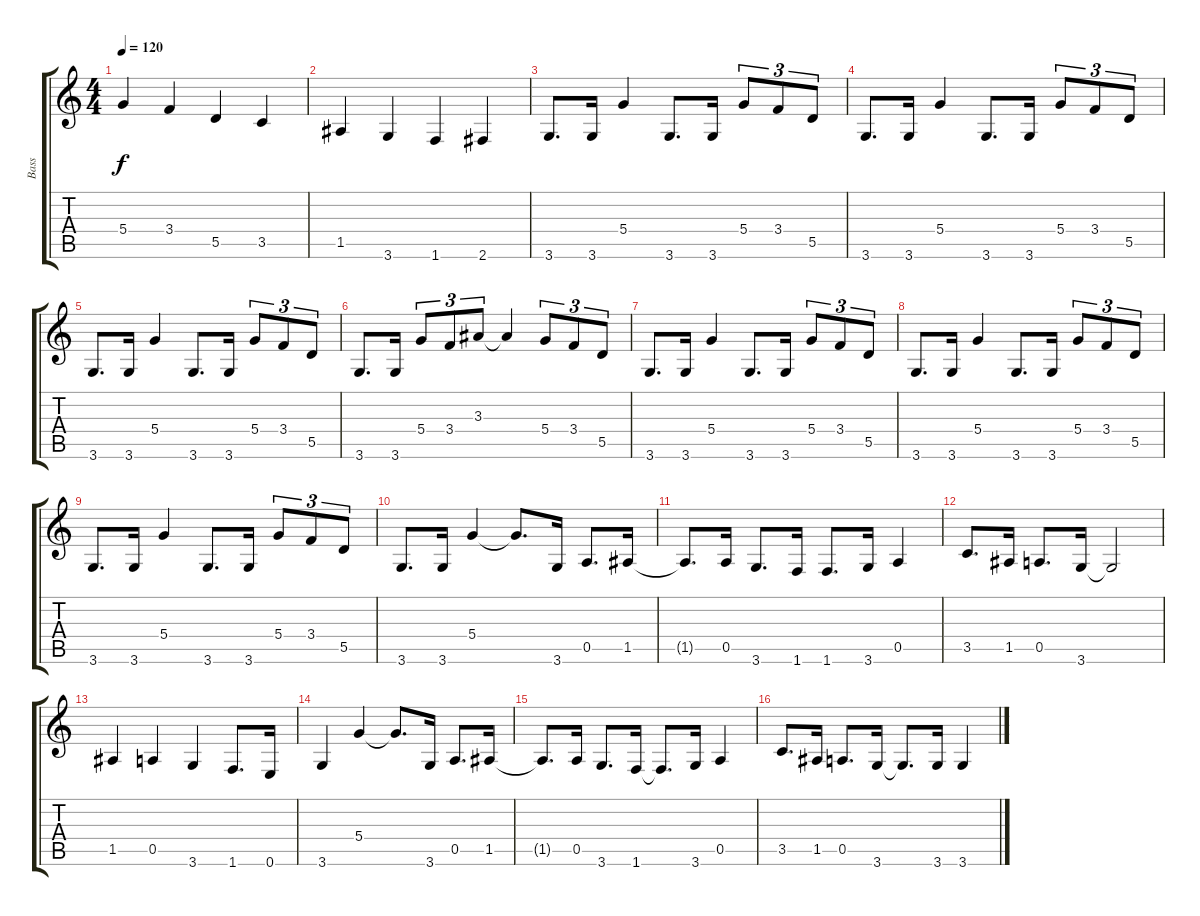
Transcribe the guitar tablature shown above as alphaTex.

\track ("Bass" "Bass") {instrument electricbassfinger}
\staff {score tabs}
\tuning (E4 B3 G3 D3 A2 E2) {hide}
\ts (4 4)
\tempo 120
\clef g2
\ks c
5.4.4{dy f} 3.4.4 5.5.4 3.5.4 |
1.5.4 3.6.4 1.6.4 2.6.4 |
3.6.8{d} 3.6.16 5.4.4 3.6.8{d} 3.6.16 5.4.8{tu (3 2)} 3.4.8{tu (3 2)} 5.5.8{tu (3 2)} |
3.6.8{d} 3.6.16 5.4.4 3.6.8{d} 3.6.16 5.4.8{tu (3 2)} 3.4.8{tu (3 2)} 5.5.8{tu (3 2)} |
3.6.8{d} 3.6.16 5.4.4 3.6.8{d} 3.6.16 5.4.8{tu (3 2)} 3.4.8{tu (3 2)} 5.5.8{tu (3 2)} |
3.6.8{d} 3.6.16 5.4.8{tu (3 2)} 3.4.8{tu (3 2)} 3.3.8{tu (3 2)} 3.3{t}.4 5.4.8{tu (3 2)} 3.4.8{tu (3 2)} 5.5.8{tu (3 2)} |
3.6.8{d} 3.6.16 5.4.4 3.6.8{d} 3.6.16 5.4.8{tu (3 2)} 3.4.8{tu (3 2)} 5.5.8{tu (3 2)} |
3.6.8{d} 3.6.16 5.4.4 3.6.8{d} 3.6.16 5.4.8{tu (3 2)} 3.4.8{tu (3 2)} 5.5.8{tu (3 2)} |
3.6.8{d} 3.6.16 5.4.4 3.6.8{d} 3.6.16 5.4.8{tu (3 2)} 3.4.8{tu (3 2)} 5.5.8{tu (3 2)} |
3.6.8{d} 3.6.16 5.4.4 5.4{t}.8{d} 3.6.16 0.5.8{d} 1.5.16 |
1.5{t}.8{d} 0.5.16 3.6.8{d} 1.6.16 1.6.8{d} 3.6.16 0.5.4 |
3.5.8{d} 1.5.16 0.5.8{d} 3.6.16 3.6{t}.2 |
1.5.4 0.5.4 3.6.4 1.6.8{d} 0.6.16 |
3.6.4 5.4.4 5.4{t}.8{d} 3.6.16 0.5.8{d} 1.5.16 |
1.5{t}.8{d} 0.5.16 3.6.8{d} 1.6.16 1.6{t}.8{d} 3.6.16 0.5.4 |
3.5.8{d} 1.5.16 0.5.8{d} 3.6.16 3.6{t}.8{d} 3.6.16 3.6.4
